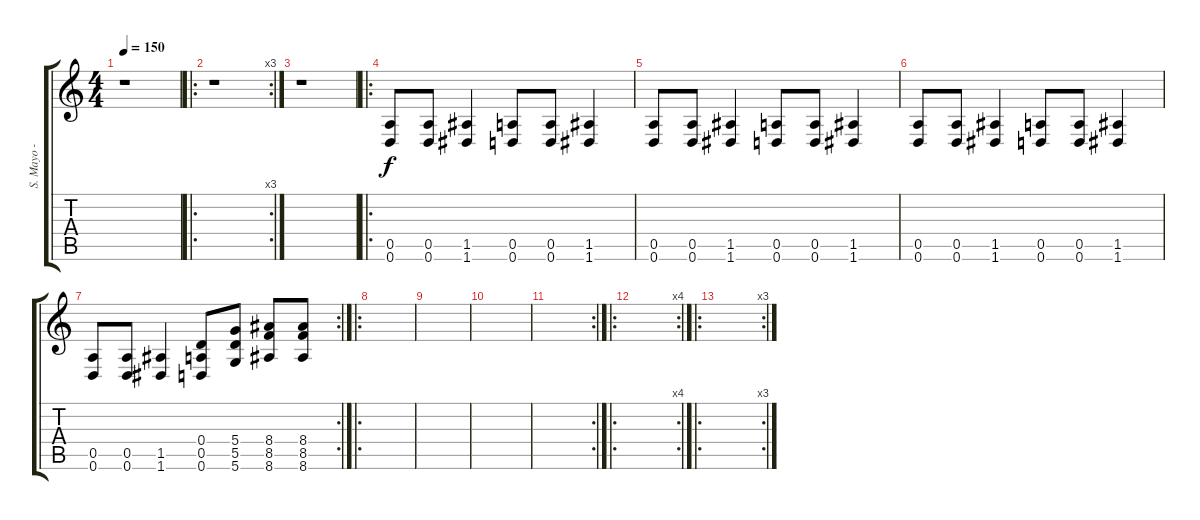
\track ("S. Mayo - Muted Guitar" "S. Mayo - ") {instrument overdrivenguitar}
\staff {score tabs}
\tuning (E4 B3 G3 D3 A2 D2) {hide}
\ts (4 4)
\tempo 150
\clef g2
\ks c
r.1{dy f} |
\ro
\rc 3
r.1 |
r.1 |
\ro
(0.5 0.6).8 (0.5 0.6).8 (1.5 1.6).4 (0.5 0.6).8 (0.5 0.6).8 (1.5 1.6).4 |
(0.5 0.6).8 (0.5 0.6).8 (1.5 1.6).4 (0.5 0.6).8 (0.5 0.6).8 (1.5 1.6).4 |
(0.5 0.6).8 (0.5 0.6).8 (1.5 1.6).4 (0.5 0.6).8 (0.5 0.6).8 (1.5 1.6).4 |
\rc 2
(0.5 0.6).8 (0.5 0.6).8 (1.5 1.6).4 (0.4 0.5 0.6).8 (5.4 5.5 5.6).8 (8.4 8.5 8.6).8 (8.4 8.5 8.6).8 |
\ro
|
|
|
\rc 2
|
\ro
\rc 4
|
\ro
\rc 3
